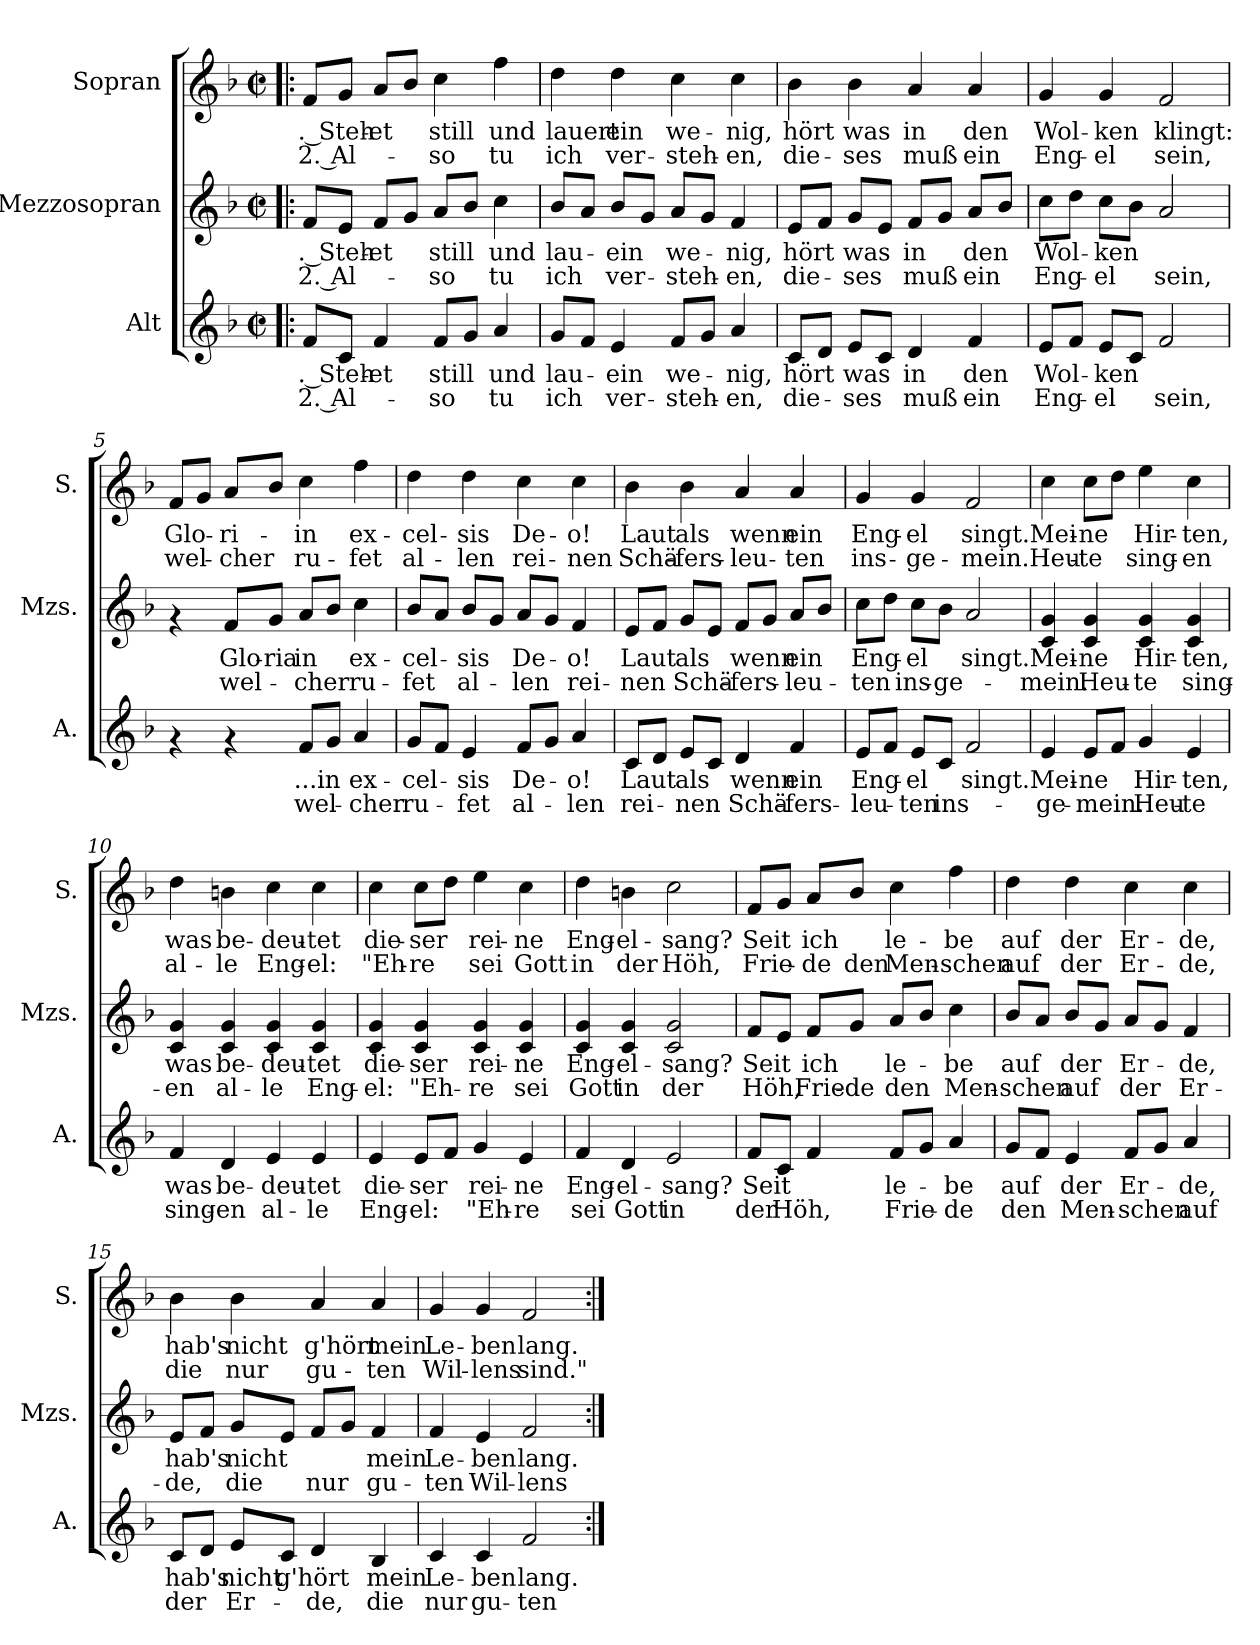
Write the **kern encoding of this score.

**kern	**text	**text	**kern	**text	**text	**kern	**text	**text
*part3	*part3	*part3	*part2	*part2	*part2	*part1	*part1	*part1
*staff3	*staff3	*staff3	*staff2	*staff2	*staff2	*staff1	*staff1	*staff1
*I"Alt	*	*	*I"Mezzosopran	*	*	*I"Sopran	*	*
*I'A.	*	*	*I'Mzs.	*	*	*I'S.	*	*
*clefG2	*	*	*clefG2	*	*	*clefG2	*	*
*k[b-]	*	*	*k[b-]	*	*	*k[b-]	*	*
*F:	*	*	*F:	*	*	*F:	*	*
*M2/2	*	*	*M2/2	*	*	*M2/2	*	*
*met(c|)	*	*	*met(c|)	*	*	*met(c|)	*	*
=1!|:	=1!|:	=1!|:	=1!|:	=1!|:	=1!|:	=1!|:	=1!|:	=1!|:
!	!LO:LY:b	!LO:LY:b	!	!LO:LY:b	!LO:LY:b	!	!LO:LY:b	!LO:LY:b
8f/L	. Steh-	2. Al-	8f/L	. Steh-	2. Al-	8f/L	. Steh-	2. Al-
8c/J	.	.	8e/J	.	.	8g/J	.	.
!	!LO:LY:b	!	!	!LO:LY:b	!	!	!LO:LY:b	!
4f/	-et	.	8f/L	-et	.	8a/L	-et	.
.	.	.	8g/J	.	.	8b-/J	.	.
!	!LO:LY:b	!LO:LY:b	!	!LO:LY:b	!LO:LY:b	!	!LO:LY:b	!LO:LY:b
8f/L	still	-so	8a/L	still	-so	4cc\	still	-so
8g/J	.	.	8b-/J	.	.	.	.	.
!	!LO:LY:b	!LO:LY:b	!	!LO:LY:b	!LO:LY:b	!	!LO:LY:b	!LO:LY:b
4a/	und	tu	4cc\	und	tu	4ff\	und	tu
=2	=2	=2	=2	=2	=2	=2	=2	=2
!	!LO:LY:b	!LO:LY:b	!	!LO:LY:b	!LO:LY:b	!	!LO:LY:b	!LO:LY:b
8g/L	lau-	ich	8b-/L	lau-	ich	4dd\	lauert	ich
8f/J	.	.	8a/J	.	.	.	.	.
!	!LO:LY:b	!LO:LY:b	!	!LO:LY:b	!LO:LY:b	!	!LO:LY:b	!LO:LY:b
4e/	ein	ver-	8b-/L	ein	ver-	4dd\	ein	ver-
.	.	.	8g/J	.	.	.	.	.
!	!LO:LY:b	!LO:LY:b	!	!LO:LY:b	!LO:LY:b	!	!LO:LY:b	!LO:LY:b
8f/L	we-	-steh-	8a/L	we-	-steh-	4cc\	we-	-steh-
8g/J	.	.	8g/J	.	.	.	.	.
!	!LO:LY:b	!LO:LY:b	!	!LO:LY:b	!LO:LY:b	!	!LO:LY:b	!LO:LY:b
4a/	-nig,	-en,	4f/	-nig,	-en,	4cc\	-nig,	-en,
=3	=3	=3	=3	=3	=3	=3	=3	=3
!	!LO:LY:b	!LO:LY:b	!	!LO:LY:b	!LO:LY:b	!	!LO:LY:b	!LO:LY:b
8c/L	hört	die-	8e/L	hört	die-	4b-\	hört	die-
8d/J	.	.	8f/J	.	.	.	.	.
!	!LO:LY:b	!LO:LY:b	!	!LO:LY:b	!LO:LY:b	!	!LO:LY:b	!LO:LY:b
8e/L	was	-ses	8g/L	was	-ses	4b-\	was	-ses
8c/J	.	.	8e/J	.	.	.	.	.
!	!LO:LY:b	!LO:LY:b	!	!LO:LY:b	!LO:LY:b	!	!LO:LY:b	!LO:LY:b
4d/	in	muß	8f/L	in	muß	4a/	in	muß
.	.	.	8g/J	.	.	.	.	.
!	!LO:LY:b	!LO:LY:b	!	!LO:LY:b	!LO:LY:b	!	!LO:LY:b	!LO:LY:b
4f/	den	ein	8a/L	den	ein	4a/	den	ein
.	.	.	8b-/J	.	.	.	.	.
!!LO:LB:g=z
=4	=4	=4	=4	=4	=4	=4	=4	=4
!	!LO:LY:b	!LO:LY:b	!	!LO:LY:b	!LO:LY:b	!	!LO:LY:b	!LO:LY:b
8e/L	Wol-	Eng-	8cc\L	Wol-	Eng-	4g/	Wol-	Eng-
8f/J	.	.	8dd\J	.	.	.	.	.
!	!LO:LY:b	!LO:LY:b	!	!LO:LY:b	!LO:LY:b	!	!LO:LY:b	!LO:LY:b
8e/L	-ken	-el	8cc\L	-ken	-el	4g/	-ken	-el
8c/J	.	.	8b-\J	.	.	.	.	.
!	!	!LO:LY:b	!	!	!LO:LY:b	!	!LO:LY:b	!LO:LY:b
2f/	.	sein,	2a/	.	sein,	2f/	klingt:	sein,
=5	=5	=5	=5	=5	=5	=5	=5	=5
!	!	!	!	!	!	!	!LO:LY:b	!LO:LY:b
4rf	.	.	4rf	.	.	8f/L	Glo-	wel-
.	.	.	.	.	.	8g/J	.	.
!	!	!	!	!LO:LY:b	!LO:LY:b	!	!LO:LY:b	!LO:LY:b
4rf	.	.	8f/L	Glo-	wel-	8a/L	-ri-	-cher
!	!	!	!	!LO:LY:b	!	!	!	!
.	.	.	8g/J	-ria	.	8b-/J	.	.
!	!LO:LY:b	!LO:LY:b	!	!LO:LY:b	!LO:LY:b	!	!LO:LY:b	!LO:LY:b
8f/L	...in	wel-	8a/L	in	-cher	4cc\	in	ru-
8g/J	.	.	8b-/J	.	.	.	.	.
!	!LO:LY:b	!LO:LY:b	!	!LO:LY:b	!LO:LY:b	!	!LO:LY:b	!LO:LY:b
4a/	ex-	-cher	4cc\	ex-	ru-	4ff\	ex-	-fet
=6	=6	=6	=6	=6	=6	=6	=6	=6
!	!LO:LY:b	!LO:LY:b	!	!LO:LY:b	!LO:LY:b	!	!LO:LY:b	!LO:LY:b
8g/L	-cel-	ru-	8b-/L	-cel-	-fet	4dd\	-cel-	al-
8f/J	.	.	8a/J	.	.	.	.	.
!	!LO:LY:b	!LO:LY:b	!	!LO:LY:b	!LO:LY:b	!	!LO:LY:b	!LO:LY:b
4e/	-sis	-fet	8b-/L	-sis	al-	4dd\	-sis	-len
.	.	.	8g/J	.	.	.	.	.
!	!LO:LY:b	!LO:LY:b	!	!LO:LY:b	!LO:LY:b	!	!LO:LY:b	!LO:LY:b
8f/L	De-	al-	8a/L	De-	-len	4cc\	De-	rei-
8g/J	.	.	8g/J	.	.	.	.	.
!	!LO:LY:b	!LO:LY:b	!	!LO:LY:b	!LO:LY:b	!	!LO:LY:b	!LO:LY:b
4a/	-o!	-len	4f/	-o!	rei-	4cc\	-o!	-nen
=7	=7	=7	=7	=7	=7	=7	=7	=7
!	!LO:LY:b	!LO:LY:b	!	!LO:LY:b	!LO:LY:b	!	!LO:LY:b	!LO:LY:b
8c/L	Laut	rei-	8e/L	Laut	-nen	4b-\	Laut	Schä-
8d/J	.	.	8f/J	.	.	.	.	.
!	!LO:LY:b	!LO:LY:b	!	!LO:LY:b	!LO:LY:b	!	!LO:LY:b	!LO:LY:b
8e/L	als	-nen	8g/L	als	Schä-	4b-\	als	-fers-
8c/J	.	.	8e/J	.	.	.	.	.
!	!LO:LY:b	!LO:LY:b	!	!LO:LY:b	!LO:LY:b	!	!LO:LY:b	!LO:LY:b
4d/	wenn	Schä-	8f/L	wenn	-fers-	4a/	wenn	-leu-
.	.	.	8g/J	.	.	.	.	.
!	!LO:LY:b	!LO:LY:b	!	!LO:LY:b	!LO:LY:b	!	!LO:LY:b	!LO:LY:b
4f/	ein	-fers-	8a/L	ein	-leu-	4a/	ein	-ten
.	.	.	8b-/J	.	.	.	.	.
!!LO:LB:g=z
=8	=8	=8	=8	=8	=8	=8	=8	=8
!	!LO:LY:b	!LO:LY:b	!	!LO:LY:b	!LO:LY:b	!	!LO:LY:b	!LO:LY:b
8e/L	Eng-	-leu-	8cc\L	Eng-	-ten	4g/	Eng-	ins-
8f/J	.	.	8dd\J	.	.	.	.	.
!	!LO:LY:b	!LO:LY:b	!	!LO:LY:b	!LO:LY:b	!	!LO:LY:b	!LO:LY:b
8e/L	-el	-ten	8cc\L	-el	ins-	4g/	-el	-ge-
!	!	!LO:LY:b	!	!	!LO:LY:b	!	!	!
8c/J	.	ins-	8b-\J	.	-ge-	.	.	.
!	!LO:LY:b	!	!	!LO:LY:b	!	!	!LO:LY:b	!LO:LY:b
2f/	singt.	.	2a/	singt.	.	2f/	singt.	-mein.
=9	=9	=9	=9	=9	=9	=9	=9	=9
!	!LO:LY:b	!LO:LY:b	!	!LO:LY:b	!LO:LY:b	!	!LO:LY:b	!LO:LY:b
4e/	Mei-	-ge-	4c/ 4g/	Mei-	-mein.	4cc\	Mei-	Heu-
!	!LO:LY:b	!LO:LY:b	!	!LO:LY:b	!LO:LY:b	!	!LO:LY:b	!LO:LY:b
8e/L	-ne	-mein.	4c/ 4g/	-ne	Heu-	8cc\L	-ne	-te
8f/J	.	.	.	.	.	8dd\J	.	.
!	!LO:LY:b	!LO:LY:b	!	!LO:LY:b	!LO:LY:b	!	!LO:LY:b	!LO:LY:b
4g/	Hir-	Heu-	4c/ 4g/	Hir-	-te	4ee\	Hir-	sing-
!	!LO:LY:b	!LO:LY:b	!	!LO:LY:b	!LO:LY:b	!	!LO:LY:b	!LO:LY:b
4e/	-ten,	-te	4c/ 4g/	-ten,	sing-	4cc\	-ten,	-en
=10	=10	=10	=10	=10	=10	=10	=10	=10
!	!LO:LY:b	!LO:LY:b	!	!LO:LY:b	!LO:LY:b	!	!LO:LY:b	!LO:LY:b
4f/	was	sing-	4c/ 4g/	was	-en	4dd\	was	al-
!	!LO:LY:b	!LO:LY:b	!	!LO:LY:b	!LO:LY:b	!	!LO:LY:b	!LO:LY:b
4d/	be-	-en	4c/ 4g/	be-	al-	4bn\	be-	-le
!	!LO:LY:b	!LO:LY:b	!	!LO:LY:b	!LO:LY:b	!	!LO:LY:b	!LO:LY:b
4e/	-deu-	al-	4c/ 4g/	-deu-	-le	4cc\	-deu-	Eng-
!	!LO:LY:b	!LO:LY:b	!	!LO:LY:b	!LO:LY:b	!	!LO:LY:b	!LO:LY:b
4e/	-tet	-le	4c/ 4g/	-tet	Eng-	4cc\	-tet	-el:
=11	=11	=11	=11	=11	=11	=11	=11	=11
!	!LO:LY:b	!LO:LY:b	!	!LO:LY:b	!LO:LY:b	!	!LO:LY:b	!LO:LY:b
4e/	die-	Eng-	4c/ 4g/	die-	-el:	4cc\	die-	"Eh-
!	!LO:LY:b	!LO:LY:b	!	!LO:LY:b	!LO:LY:b	!	!LO:LY:b	!LO:LY:b
8e/L	-ser	-el:	4c/ 4g/	-ser	"Eh-	8cc\L	-ser	-re
8f/J	.	.	.	.	.	8dd\J	.	.
!	!LO:LY:b	!LO:LY:b	!	!LO:LY:b	!LO:LY:b	!	!LO:LY:b	!LO:LY:b
4g/	rei-	"Eh-	4c/ 4g/	rei-	-re	4ee\	rei-	sei
!	!LO:LY:b	!LO:LY:b	!	!LO:LY:b	!LO:LY:b	!	!LO:LY:b	!LO:LY:b
4e/	-ne	-re	4c/ 4g/	-ne	sei	4cc\	-ne	Gott
=12	=12	=12	=12	=12	=12	=12	=12	=12
!	!LO:LY:b	!LO:LY:b	!	!LO:LY:b	!LO:LY:b	!	!LO:LY:b	!LO:LY:b
4f/	Eng-	sei	4c/ 4g/	Eng-	Gott	4dd\	Eng-	in
!	!LO:LY:b	!LO:LY:b	!	!LO:LY:b	!LO:LY:b	!	!LO:LY:b	!LO:LY:b
4d/	-el-	Gott	4c/ 4g/	-el-	in	4bn\	-el-	der
!	!LO:LY:b	!LO:LY:b	!	!LO:LY:b	!LO:LY:b	!	!LO:LY:b	!LO:LY:b
2e/	-sang?	in	2c/ 2g/	-sang?	der	2cc\	-sang?	Höh,
!!LO:PB:g=z
=13	=13	=13	=13	=13	=13	=13	=13	=13
!	!LO:LY:b	!LO:LY:b	!	!LO:LY:b	!LO:LY:b	!	!LO:LY:b	!LO:LY:b
8f/L	Seit	der	8f/L	Seit	Höh,	8f/L	Seit	Frie-
!	!	!LO:LY:b	!	!	!	!	!	!
8c/J	.	Höh,	8e/J	.	.	8g/J	.	.
!	!	!	!	!LO:LY:b	!LO:LY:b	!	!LO:LY:b	!LO:LY:b
4f/	.	.	8f/L	ich	Frie-	8a/L	ich	-de
!	!	!	!	!	!LO:LY:b	!	!	!LO:LY:b
.	.	.	8g/J	.	-de	8b-/J	.	den
!	!LO:LY:b	!LO:LY:b	!	!LO:LY:b	!LO:LY:b	!	!LO:LY:b	!LO:LY:b
8f/L	le-	Frie-	8a/L	le-	den	4cc\	le-	Men-
8g/J	.	.	8b-/J	.	.	.	.	.
!	!LO:LY:b	!LO:LY:b	!	!LO:LY:b	!LO:LY:b	!	!LO:LY:b	!LO:LY:b
4a/	-be	-de	4cc\	-be	Men-	4ff\	-be	-schen
=14	=14	=14	=14	=14	=14	=14	=14	=14
!	!LO:LY:b	!LO:LY:b	!	!LO:LY:b	!LO:LY:b	!	!LO:LY:b	!LO:LY:b
8g/L	auf	den	8b-/L	auf	-schen	4dd\	auf	auf
8f/J	.	.	8a/J	.	.	.	.	.
!	!LO:LY:b	!LO:LY:b	!	!LO:LY:b	!LO:LY:b	!	!LO:LY:b	!LO:LY:b
4e/	der	Men-	8b-/L	der	auf	4dd\	der	der
.	.	.	8g/J	.	.	.	.	.
!	!LO:LY:b	!LO:LY:b	!	!LO:LY:b	!LO:LY:b	!	!LO:LY:b	!LO:LY:b
8f/L	Er-	-schen	8a/L	Er-	der	4cc\	Er-	Er-
8g/J	.	.	8g/J	.	.	.	.	.
!	!LO:LY:b	!LO:LY:b	!	!LO:LY:b	!LO:LY:b	!	!LO:LY:b	!LO:LY:b
4a/	-de,	auf	4f/	-de,	Er-	4cc\	-de,	-de,
=15	=15	=15	=15	=15	=15	=15	=15	=15
!	!LO:LY:b	!LO:LY:b	!	!LO:LY:b	!LO:LY:b	!	!LO:LY:b	!LO:LY:b
8c/L	hab's	der	8e/L	hab's	-de,	4b-\	hab's	die
8d/J	.	.	8f/J	.	.	.	.	.
!	!LO:LY:b	!LO:LY:b	!	!LO:LY:b	!LO:LY:b	!	!LO:LY:b	!LO:LY:b
8e/L	nicht	Er-	8g/L	nicht	die	4b-\	nicht	nur
!	!LO:LY:b	!	!	!	!	!	!	!
8c/J	g'hört	.	8e/J	.	.	.	.	.
!	!	!LO:LY:b	!	!	!LO:LY:b	!	!LO:LY:b	!LO:LY:b
4d/	.	-de,	8f/L	.	nur	4a/	g'hört	gu-
.	.	.	8g/J	.	.	.	.	.
!	!LO:LY:b	!LO:LY:b	!	!LO:LY:b	!LO:LY:b	!	!LO:LY:b	!LO:LY:b
4B-/	mein	die	4f/	mein	gu-	4a/	mein	-ten
=16	=16	=16	=16	=16	=16	=16	=16	=16
!	!LO:LY:b	!LO:LY:b	!	!LO:LY:b	!LO:LY:b	!	!LO:LY:b	!LO:LY:b
4c/	Le-	nur	4f/	Le-	-ten	4g/	Le-	Wil-
!	!LO:LY:b	!LO:LY:b	!	!LO:LY:b	!LO:LY:b	!	!LO:LY:b	!LO:LY:b
4c/	-ben	gu-	4e/	-ben	Wil-	4g/	-ben	-lens
!	!LO:LY:b	!LO:LY:b	!	!LO:LY:b	!LO:LY:b	!	!LO:LY:b	!LO:LY:b
2f/	lang.	-ten	2f/	lang.	-lens	2f/	lang.	sind."
=:|!	=:|!	=:|!	=:|!	=:|!	=:|!	=:|!	=:|!	=:|!
*-	*-	*-	*-	*-	*-	*-	*-	*-
